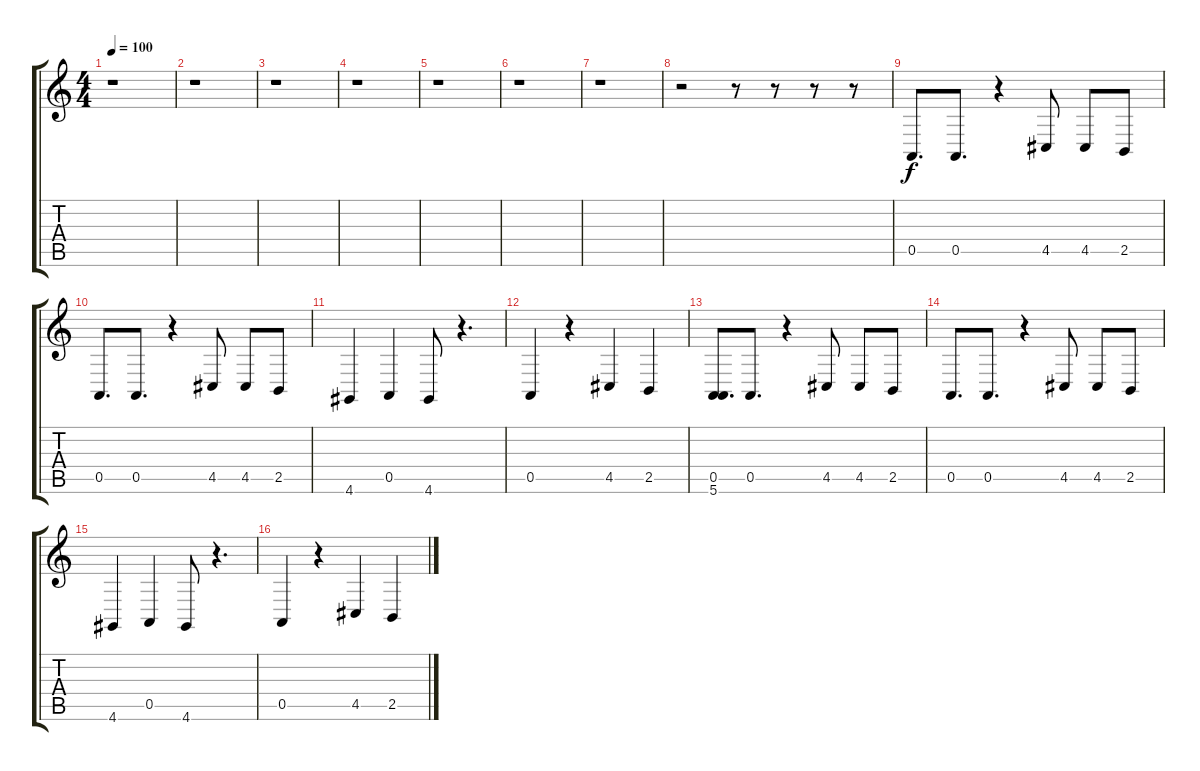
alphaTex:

\track "" {instrument trumpet}
\staff {score tabs}
\tuning (E4 B3 G3 D3 A2 E2) {hide}
\ts (4 4)
\tempo 100
\clef g2
\ks c
r.1{dy f instrument trumpet} |
r.1 |
r.1 |
r.1 |
r.1 |
r.1 |
r.1 |
r.2 r.8 r.8 r.8 r.8 |
0.5.8{d} 0.5.8{d} r.4 4.5.8 4.5.8 2.5.8 |
0.5.8{d} 0.5.8{d} r.4 4.5.8 4.5.8 2.5.8 |
4.6.4 0.5.4 4.6.8 r.4{d} |
0.5.4 r.4 4.5.4 2.5.4 |
(0.5 5.6).8{d} 0.5.8{d} r.4 4.5.8 4.5.8 2.5.8 |
0.5.8{d} 0.5.8{d} r.4 4.5.8 4.5.8 2.5.8 |
4.6.4 0.5.4 4.6.8 r.4{d} |
0.5.4 r.4 4.5.4 2.5.4
